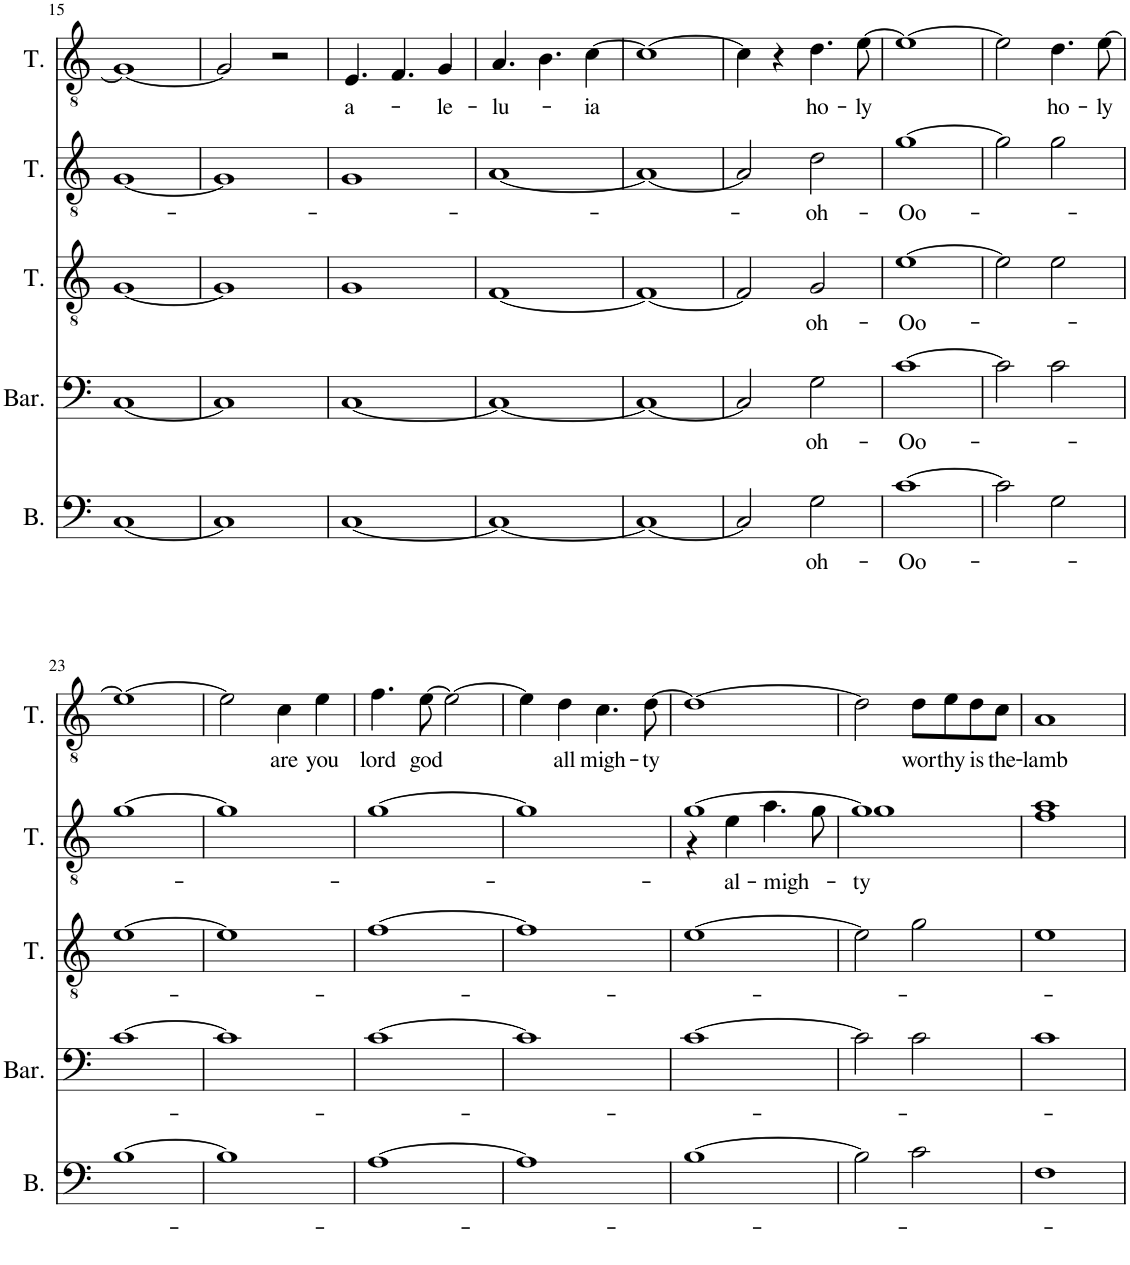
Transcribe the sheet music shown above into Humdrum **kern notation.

**kern	**text	**kern	**text	**kern	**text	**kern	**text	**kern	**text
*part5	*part5	*part4	*part4	*part3	*part3	*part2	*part2	*part1	*part1
*staff5	*staff5	*staff4	*staff4	*staff3	*staff3	*staff2	*staff2	*staff1	*staff1
*I"Bass	*	*I"Baritone	*	*I"Tenor	*	*I"Tenor	*	*I"Tenor	*
*I'B.	*	*I'Bar.	*	*I'T.	*	*I'T.	*	*I'T.	*
!!LO:PB:g=z
*clefF4	*	*clefF4	*	*clefGv2	*	*clefGv2	*	*clefGv2	*
*k[]	*	*k[]	*	*k[]	*	*k[]	*	*k[]	*
*M4/4	*	*M4/4	*	*M4/4	*	*M4/4	*	*M4/4	*
=15	=15	=15	=15	=15	=15	=15	=15	=15	=15
[1C	.	[1C	.	[1G	.	[1G	.	1G_	.
=16	=16	=16	=16	=16	=16	=16	=16	=16	=16
1C]	.	1C]	.	1G]	.	1G]	.	2G/]	.
.	.	.	.	.	.	.	.	2r	.
=17	=17	=17	=17	=17	=17	=17	=17	=17	=17
!	!	!	!	!	!	!	!	!	!LO:LY:b
[1C	.	[1C	.	1G	.	1G	.	4.E/	a-
.	.	.	.	.	.	.	.	4.F/	.
!	!	!	!	!	!	!	!	!	!LO:LY:b
.	.	.	.	.	.	.	.	4G/	-le-
=18	=18	=18	=18	=18	=18	=18	=18	=18	=18
!	!	!	!	!	!	!	!	!	!LO:LY:b
1C_	.	1C_	.	[1F	.	[1A	.	4.A/	-lu-
.	.	.	.	.	.	.	.	4.B\	.
!	!	!	!	!	!	!	!	!	!LO:LY:b
.	.	.	.	.	.	.	.	[4c\	-ia
=19	=19	=19	=19	=19	=19	=19	=19	=19	=19
1C_	.	1C_	.	1F_	.	1A_	.	1c_	.
=20	=20	=20	=20	=20	=20	=20	=20	=20	=20
2C/]	.	2C/]	.	2F/]	.	2A/]	.	4c\]	.
.	.	.	.	.	.	.	.	4r	.
!	!LO:LY:b	!	!LO:LY:b	!	!LO:LY:b	!	!LO:LY:b	!	!LO:LY:b
2G\	oh-	2G\	oh-	2G/	oh-	2d\	oh-	4.d\	ho-
!	!	!	!	!	!	!	!	!	!LO:LY:b
.	.	.	.	.	.	.	.	[8e\	-ly
=21	=21	=21	=21	=21	=21	=21	=21	=21	=21
!	!LO:LY:b	!	!LO:LY:b	!	!LO:LY:b	!	!LO:LY:b	!	!
[1c	-Oo-	[1c	-Oo-	[1e	-Oo-	[1g	-Oo-	1e_	.
=22	=22	=22	=22	=22	=22	=22	=22	=22	=22
2c\]	.	2c\]	.	2e\]	.	2g\]	.	2e\]	.
!	!	!	!	!	!	!	!	!	!LO:LY:b
2G\	.	2c\	.	2e\	.	2g\	.	4.d\	ho-
!	!	!	!	!	!	!	!	!	!LO:LY:b
.	.	.	.	.	.	.	.	[8e\	-ly
!!LO:LB:g=z
=23	=23	=23	=23	=23	=23	=23	=23	=23	=23
[1B	.	[1c	.	[1e	.	[1g	.	1e_	.
=24	=24	=24	=24	=24	=24	=24	=24	=24	=24
1B]	.	1c]	.	1e]	.	1g]	.	2e\]	.
!	!	!	!	!	!	!	!	!	!LO:LY:b
.	.	.	.	.	.	.	.	4c\	are
!	!	!	!	!	!	!	!	!	!LO:LY:b
.	.	.	.	.	.	.	.	4e\	you
=25	=25	=25	=25	=25	=25	=25	=25	=25	=25
!	!	!	!	!	!	!	!	!	!LO:LY:b
[1A	.	[1c	.	[1f	.	[1g	.	4.f\	lord
!	!	!	!	!	!	!	!	!	!LO:LY:b
.	.	.	.	.	.	.	.	[8e\	god
.	.	.	.	.	.	.	.	2e\_	.
=26	=26	=26	=26	=26	=26	=26	=26	=26	=26
1A]	.	1c]	.	1f]	.	1g]	.	4e\]	.
!	!	!	!	!	!	!	!	!	!LO:LY:b
.	.	.	.	.	.	.	.	4d\	all
!	!	!	!	!	!	!	!	!	!LO:LY:b
.	.	.	.	.	.	.	.	4.c\	migh-
!	!	!	!	!	!	!	!	!	!LO:LY:b
.	.	.	.	.	.	.	.	[8d\	-ty
=27	=27	=27	=27	=27	=27	=27	=27	=27	=27
*	*	*	*	*	*	*^	*	*	*
[1B	.	[1c	.	[1e	.	[1g	4r	.	1d_	.
!	!	!	!	!	!	!	!	!LO:LY:b	!	!
.	.	.	.	.	.	.	4e\	al-	.	.
!	!	!	!	!	!	!	!	!LO:LY:b	!	!
.	.	.	.	.	.	.	4.a\	-migh-	.	.
.	.	.	.	.	.	.	8g\	.	.	.
=28	=28	=28	=28	=28	=28	=28	=28	=28	=28	=28
!	!	!	!	!	!	!	!	!LO:LY:b	!	!
2B\]	.	2c\]	.	2e\]	.	1g]	1g	-ty	2d\]	.
!	!	!	!	!	!	!	!	!	!	!LO:LY:b
2c\	.	2c\	.	2g\	.	.	.	.	8d\L	wor-
!	!	!	!	!	!	!	!	!	!	!LO:LY:b
.	.	.	.	.	.	.	.	.	8e\	-thy-
!	!	!	!	!	!	!	!	!	!	!LO:LY:b
.	.	.	.	.	.	.	.	.	8d\	-is-
!	!	!	!	!	!	!	!	!	!	!LO:LY:b
.	.	.	.	.	.	.	.	.	8c\J	-the-
=29	=29	=29	=29	=29	=29	=29	=29	=29	=29	=29
!	!	!	!	!	!	!	!	!	!	!LO:LY:b
1F	.	1c	.	1e	.	1a	1f	.	1A	-lamb
*	*	*	*	*	*	*v	*v	*	*	*
=	=	=	=	=	=	=	=	=	=
*-	*-	*-	*-	*-	*-	*-	*-	*-	*-
